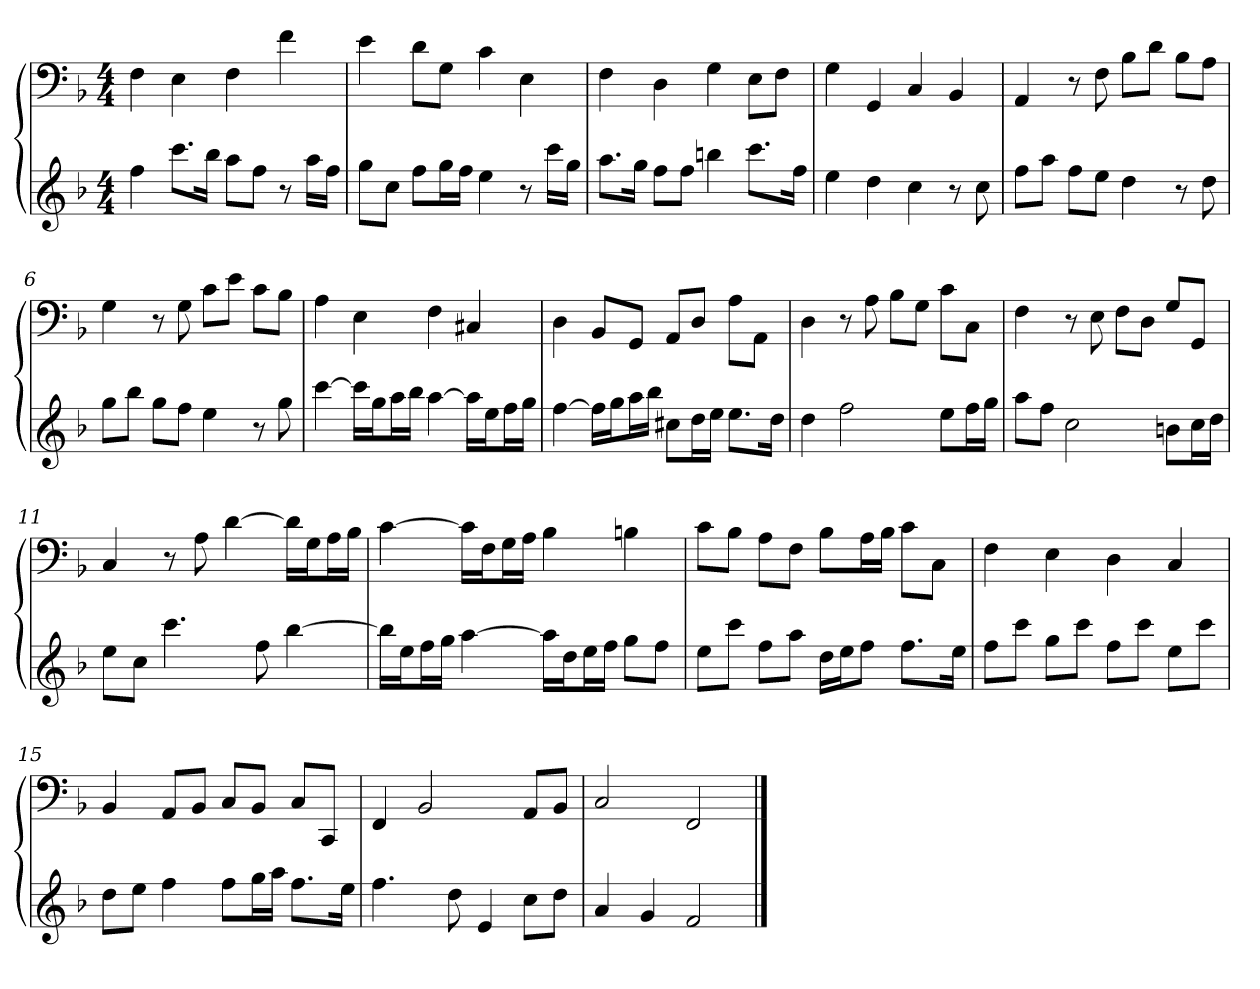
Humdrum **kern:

**kern	**kern
*part1	*part1
*staff2	*staff1
*k[b-]	*k[b-]
*F:	*F:
*M4/4	*M4/4
=1	=1
4ff	4F
8.cccL	4E
16bb-Jk	.
8aaL	4F
8ffJ	.
8r	4f
16aaLL	.
16ffJJ	.
=2	=2
8ggL	4e
8ccJ	.
8ffL	8dL
16ggL	8GJ
16ffJJ	.
4ee	4c
8r	4E
16cccLL	.
16ggJJ	.
=3	=3
8.aaL	4F
16ggJk	.
8ffL	4D
8ffJ	.
4bbn	4G
8.cccL	8EL
.	8FJ
16ffJk	.
=4	=4
4ee	4G
4dd	4GG
4cc	4C
8r	4BB-
8cc	.
=5	=5
8ffL	4AA
8aaJ	.
8ffL	8r
8eeJ	8F
4dd	8B-L
.	8dJ
8r	8B-L
8dd	8AJ
=6	=6
8ggL	4G
8bb-J	.
8ggL	8r
8ffJ	8G
4ee	8cL
.	8eJ
8r	8cL
8gg	8B-J
=7	=7
[4ccc	4A
16cccLL]	4E
16ggJ	.
16aaL	.
16bb-JJ	.
[4aa	4F
16aaLL]	4C#X
16eeJ	.
16ffL	.
16ggJJ	.
=8	=8
[4ff	4D
16ffLL]	8BB-L
16ggJ	.
16aaL	8GGJ
16bb-JJ	.
8cc#XL	8AAL
16ddL	8DJ
16eeJJ	.
8.eeL	8AL
.	8AAJ
16ddJk	.
=9	=9
4dd	4D
2ff	8r
.	8A
.	8B-L
.	8GJ
8eeL	8cL
16ffL	8CJ
16ggJJ	.
=10	=10
8aaL	4F
8ffJ	.
2cc	8r
.	8E
.	8FL
.	8DJ
8bnL	8GL
16ccL	8GGJ
16ddJJ	.
=11	=11
8eeL	4C
8ccJ	.
4.ccc	8r
.	8A
.	[4d
8ff	.
[4bb-	16dLL]
.	16GJ
.	16AL
.	16B-JJ
=12	=12
16bb-LL]	[4c
16eeJ	.
16ffL	.
16ggJJ	.
[4aa	16cLL]
.	16FJ
.	16GL
.	16AJJ
16aaLL]	4B-
16ddJ	.
16eeL	.
16ffJJ	.
8ggL	4Bn
8ffJ	.
=13	=13
8eeL	8cL
8cccJ	8B-J
8ffL	8AL
8aaJ	8FJ
16ddLL	8B-L
16eeJ	.
8ffJ	16AL
.	16B-JJ
8.ffL	8cL
.	8CJ
16eeJk	.
=14	=14
8ffL	4F
8cccJ	.
8ggL	4E
8cccJ	.
8ffL	4D
8cccJ	.
8eeL	4C
8cccJ	.
=15	=15
8ddL	4BB-
8eeJ	.
4ff	8AAL
.	8BB-J
8ffL	8CL
16ggL	8BB-J
16aaJJ	.
8.ffL	8CL
.	8CCJ
16eeJk	.
=16	=16
4.ff	4FF
.	2BB-
8dd	.
4e	.
8ccL	8AAL
8ddJ	8BB-J
=17	=17
4a	2C
4g	.
2f	2FF
==	==
*-	*-
